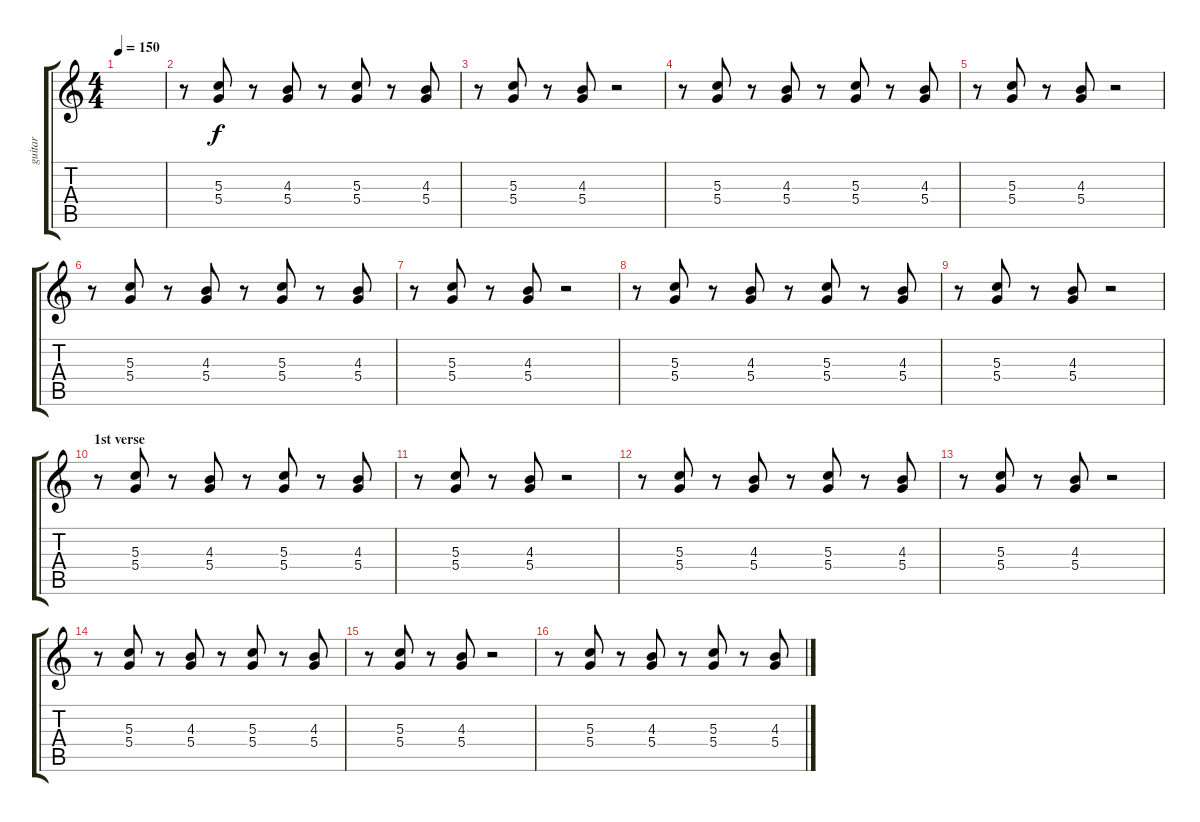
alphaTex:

\track ("guitar" "guitar") {instrument overdrivenguitar}
\staff {score tabs}
\tuning (E4 B3 G3 D3 A2 E2) {hide}
\ts (4 4)
\tempo 150
\clef g2
\ks c
|
r.8 (5.3 5.4).8 r.8 (4.3 5.4).8 r.8 (5.3 5.4).8 r.8 (4.3 5.4).8 |
r.8 (5.3 5.4).8 r.8 (4.3 5.4).8 r.2 |
r.8 (5.3 5.4).8 r.8 (4.3 5.4).8 r.8 (5.3 5.4).8 r.8 (4.3 5.4).8 |
r.8 (5.3 5.4).8 r.8 (4.3 5.4).8 r.2 |
r.8 (5.3 5.4).8 r.8 (4.3 5.4).8 r.8 (5.3 5.4).8 r.8 (4.3 5.4).8 |
r.8 (5.3 5.4).8 r.8 (4.3 5.4).8 r.2 |
r.8 (5.3 5.4).8 r.8 (4.3 5.4).8 r.8 (5.3 5.4).8 r.8 (4.3 5.4).8 |
r.8 (5.3 5.4).8 r.8 (4.3 5.4).8 r.2 |
\section ("" "1st verse")
r.8 (5.3 5.4).8 r.8 (4.3 5.4).8 r.8 (5.3 5.4).8 r.8 (4.3 5.4).8 |
r.8 (5.3 5.4).8 r.8 (4.3 5.4).8 r.2 |
r.8 (5.3 5.4).8 r.8 (4.3 5.4).8 r.8 (5.3 5.4).8 r.8 (4.3 5.4).8 |
r.8 (5.3 5.4).8 r.8 (4.3 5.4).8 r.2 |
r.8 (5.3 5.4).8 r.8 (4.3 5.4).8 r.8 (5.3 5.4).8 r.8 (4.3 5.4).8 |
r.8 (5.3 5.4).8 r.8 (4.3 5.4).8 r.2 |
r.8 (5.3 5.4).8 r.8 (4.3 5.4).8 r.8 (5.3 5.4).8 r.8 (4.3 5.4).8
